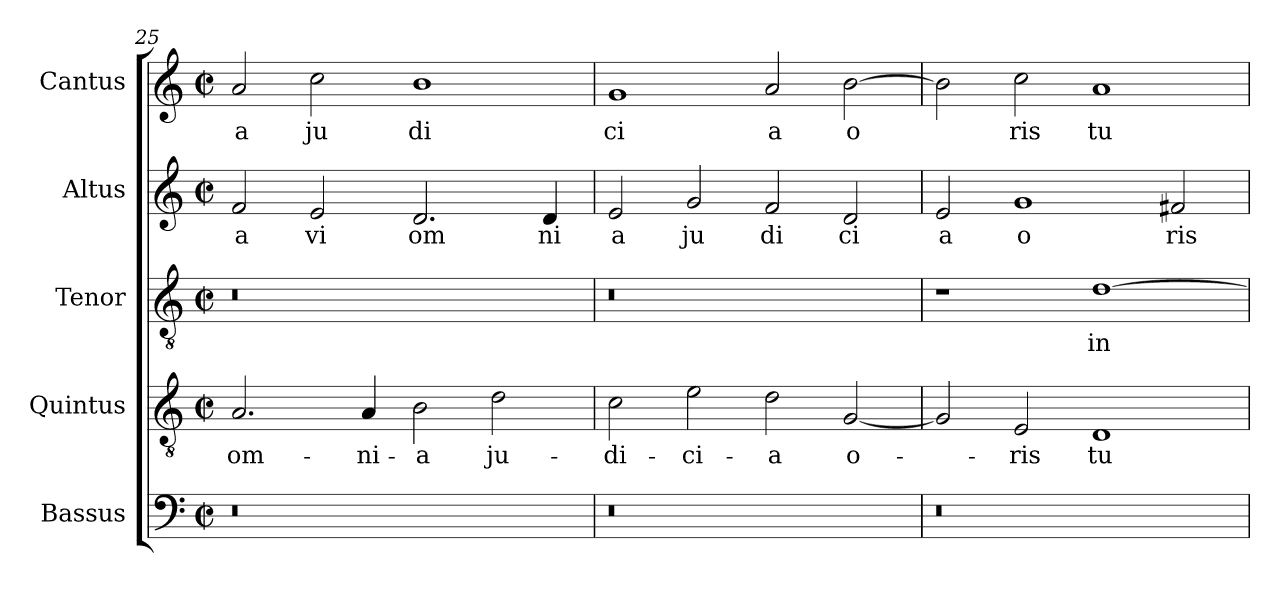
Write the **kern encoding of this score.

**kern	**kern	**text	**kern	**text	**kern	**text	**kern	**text
*part5	*part4	*part4	*part3	*part3	*part2	*part2	*part1	*part1
*staff5	*staff4	*staff4	*staff3	*staff3	*staff2	*staff2	*staff1	*staff1
*I"Bassus	*I"Quintus	*	*I"Tenor	*	*I"Altus	*	*I"Cantus	*
!!LO:LB:g=z
*clefF4	*clefGv2	*	*clefGv2	*	*clefG2	*	*clefG2	*
*M2/2	*M2/2	*	*M2/2	*	*M2/2	*	*M2/2	*
*met(c|)	*met(c|)	*	*met(c|)	*	*met(c|)	*	*met(c|)	*
=25	=25	=25	=25	=25	=25	=25	=25	=25
!	!	!LO:LY:b:cj	!	!	!	!LO:LY:b:cj	!	!LO:LY:b:cj
0r	2.A/	om-	0r	.	2f/	a	2a/	a
!	!	!	!	!	!	!LO:LY:b:cj	!	!LO:LY:b:cj
.	.	.	.	.	2e/	vi	2cc\	ju
!	!	!LO:LY:b:cj	!	!	!	!	!	!
.	4A/	-ni-	.	.	.	.	.	.
!	!	!LO:LY:b:cj	!	!	!	!LO:LY:b:cj	!	!LO:LY:b:cj
.	2B\	-a	.	.	2.d/	om	1b	di
!	!	!LO:LY:b:cj	!	!	!	!	!	!
.	2d\	ju-	.	.	.	.	.	.
!	!	!	!	!	!	!LO:LY:b:cj	!	!
.	.	.	.	.	4d/	ni	.	.
=26	=26	=26	=26	=26	=26	=26	=26	=26
!	!	!LO:LY:b:cj	!	!	!	!LO:LY:b:cj	!	!LO:LY:b:cj
0r	2c\	-di-	0r	.	2e/	a	1g	ci
!	!	!LO:LY:b:cj	!	!	!	!LO:LY:b:cj	!	!
.	2e\	-ci-	.	.	2g/	ju	.	.
!	!	!LO:LY:b:cj	!	!	!	!LO:LY:b:cj	!	!LO:LY:b:cj
.	2d\	-a	.	.	2f/	di	2a/	a
!	!	!LO:LY:b:cj	!	!	!	!LO:LY:b:cj	!	!LO:LY:b:cj
.	[<2G/	o-	.	.	2d/	ci	[>2b\	o
=27	=27	=27	=27	=27	=27	=27	=27	=27
!	!	!	!	!	!	!LO:LY:b:cj	!	!
0r	2G/]	.	1r	.	2e/	a	2b\]	.
!	!	!LO:LY:b:cj	!	!	!	!LO:LY:b:cj	!	!LO:LY:b:cj
.	2E/	-ris	.	.	1g	o	2cc\	ris
!	!	!LO:LY:b:cj	!	!LO:LY:b:cj	!	!	!	!LO:LY:b:cj
.	1D	tu-	[>1d	in	.	.	1a	tu
!	!	!	!	!	!	!LO:LY:b:cj	!	!
.	.	.	.	.	2f#/	ris	.	.
=	=	=	=	=	=	=	=	=
*-	*-	*-	*-	*-	*-	*-	*-	*-
